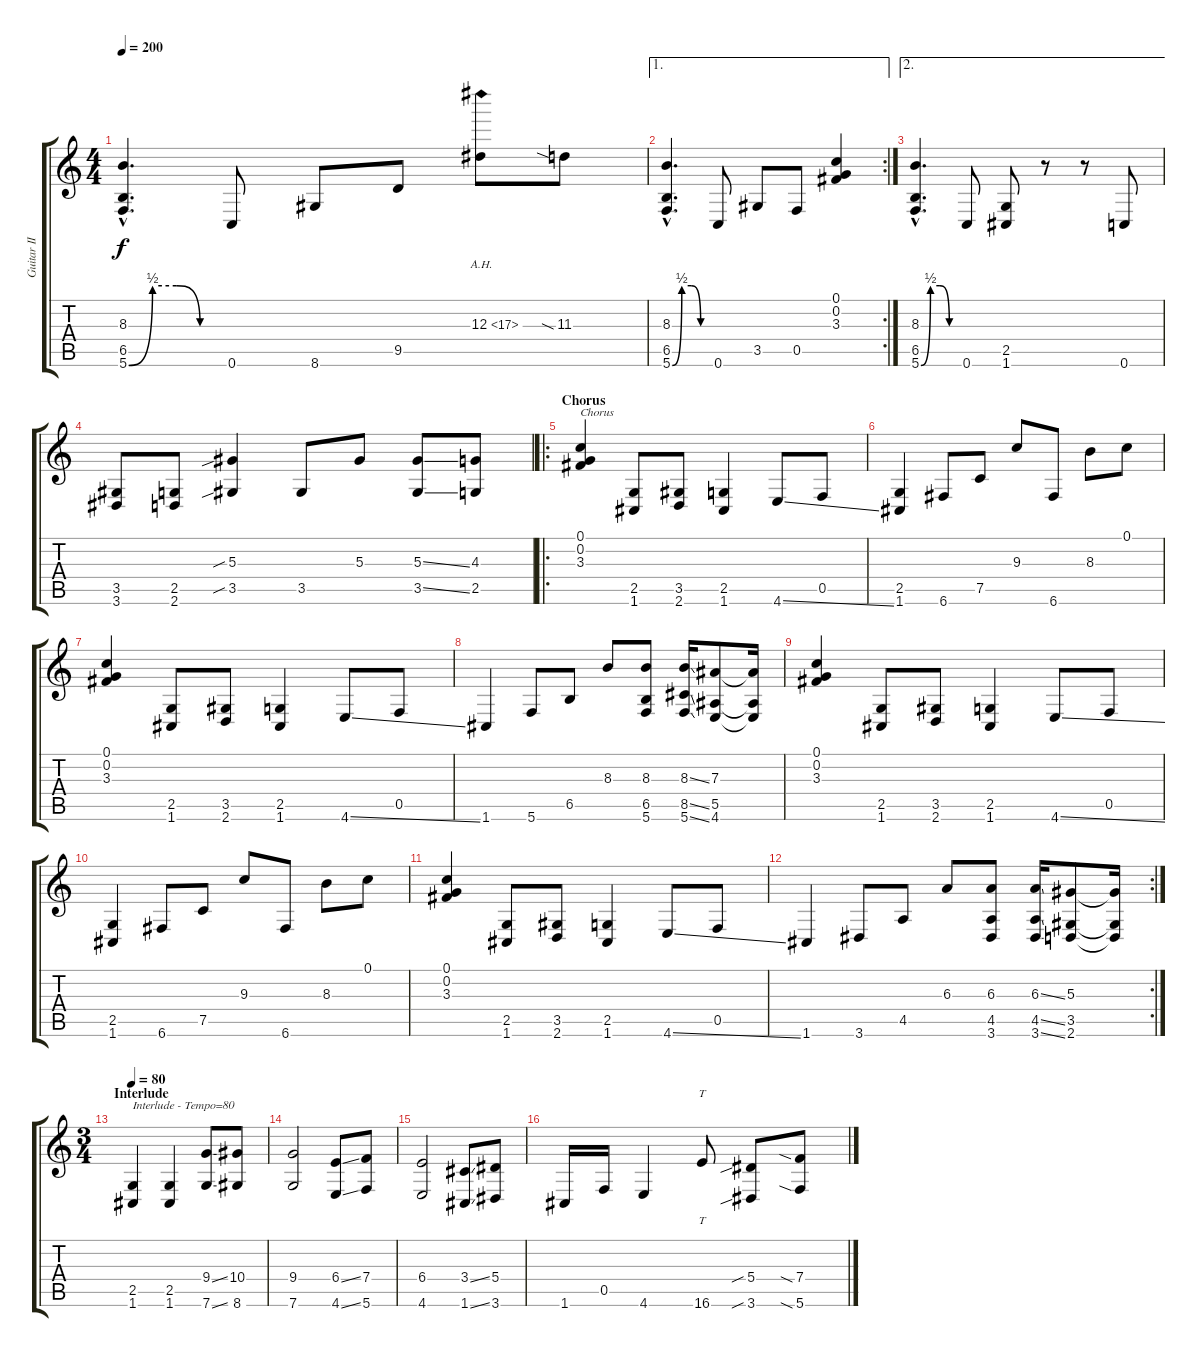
\track ("Guitar II [Daniel Mongrain]" "Guitar II ") {instrument distortionguitar}
\staff {score tabs}
\tuning (C4 G3 Eb3 Bb2 F2 C2) {hide}
\ts (4 4)
\tempo 200
\clef g2
\ks c
(8.3{hac} 6.5{hac} 5.6{be (custom 0 0 15 2 30 2 45 0 60 0) hac}).4{d dy f} 0.6.8 8.6.8 9.5.8 12.3{ah 5}.8 11.3{sia}.8 |
\ae 1
\rc 2
(8.3{hac} 6.5{hac} 5.6{be (custom 0 0 15 2 30 2 45 0 60 0) hac}).4{d} 0.6.8 3.5.8 0.5.8 (0.1 0.2 3.3).4 |
\ae 2
(8.3{hac} 6.5{hac} 5.6{be (custom 0 0 15 2 30 2 45 0 60 0) hac}).4{d} 0.6.8 (2.5 1.6).8 r.8 r.8 0.6.8 |
(3.5 3.6).8 (2.5 2.6).8 (5.3{sib} 3.5{sib}).4 3.5.8 5.3.8 (5.3{ss} 3.5{ss}).8 (4.3 2.5).8 |
\ro
\section ("" "Chorus")
(0.1 0.2 3.3).4{txt "Chorus"} (2.5 1.6).8 (3.5 2.6).8 (2.5 1.6).4 4.6{ss}.8 0.5.8 |
(2.5 1.6).4 6.6.8 7.5.8 9.3.8 6.6.8 8.3.8 0.1.8 |
(0.1 0.2 3.3).4 (2.5 1.6).8 (3.5 2.6).8 (2.5 1.6).4 4.6{ss}.8 0.5.8 |
1.6.4 5.6.8 6.5.8 8.3.8 (8.3 6.5 5.6).8 (8.3{ss} 8.5{ss} 5.6{ss}).16 (7.3 5.5 4.6).8 (7.3{t} 5.5{t} 4.6{t}).16 |
(0.1 0.2 3.3).4 (2.5 1.6).8 (3.5 2.6).8 (2.5 1.6).4 4.6{ss}.8 0.5.8 |
(2.5 1.6).4 6.6.8 7.5.8 9.3.8 6.6.8 8.3.8 0.1.8 |
(0.1 0.2 3.3).4 (2.5 1.6).8 (3.5 2.6).8 (2.5 1.6).4 4.6{ss}.8 0.5.8 |
\rc 2
1.6.4 3.6.8 4.5.8 6.3.8 (6.3 4.5 3.6).8 (6.3{ss} 4.5{ss} 3.6{ss}).16 (5.3 3.5 2.6).8 (5.3{t} 3.5{t} 2.6{t}).16 |
\ts (3 4)
\section ("" "Interlude")
\tempo 80
(2.5 1.6).4{txt "Interlude - Tempo=80"} (2.5 1.6).4 (9.4{ss} 7.6{ss}).8 (10.4 8.6).8 |
(9.4 7.6).2 (6.4{ss} 4.6{ss}).8 (7.4 5.6).8 |
(6.4 4.6).2 (3.4{ss} 1.6{ss}).8 (5.4 3.6).8 |
1.6.16 0.5.16 4.6.4 16.6.8{tt} (5.4{sib} 3.6{sib}).8 (7.4{sia} 5.6{sia}).8
